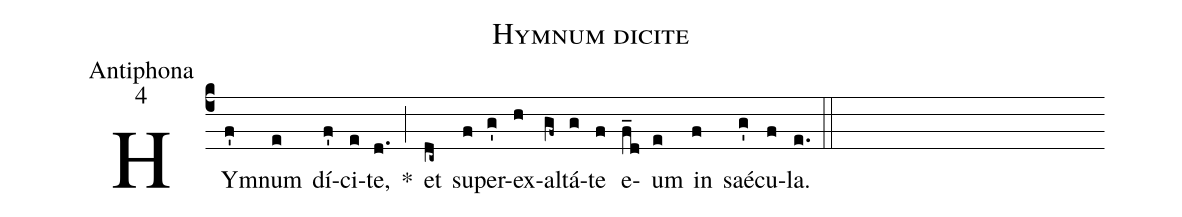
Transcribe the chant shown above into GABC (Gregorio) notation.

name:Hymnum dicite;
office-part:Antiphona;
mode:4;
%%
(c4) HY(f')mnum(e) dí(f')ci(e)te,(d.) *(;) et(dc~) su(f)per(g')ex(h)al(gf~)tá(g)te(f) e(f_d)um(e) in(f) saé(g')cu(f)la.(e.) (::)
